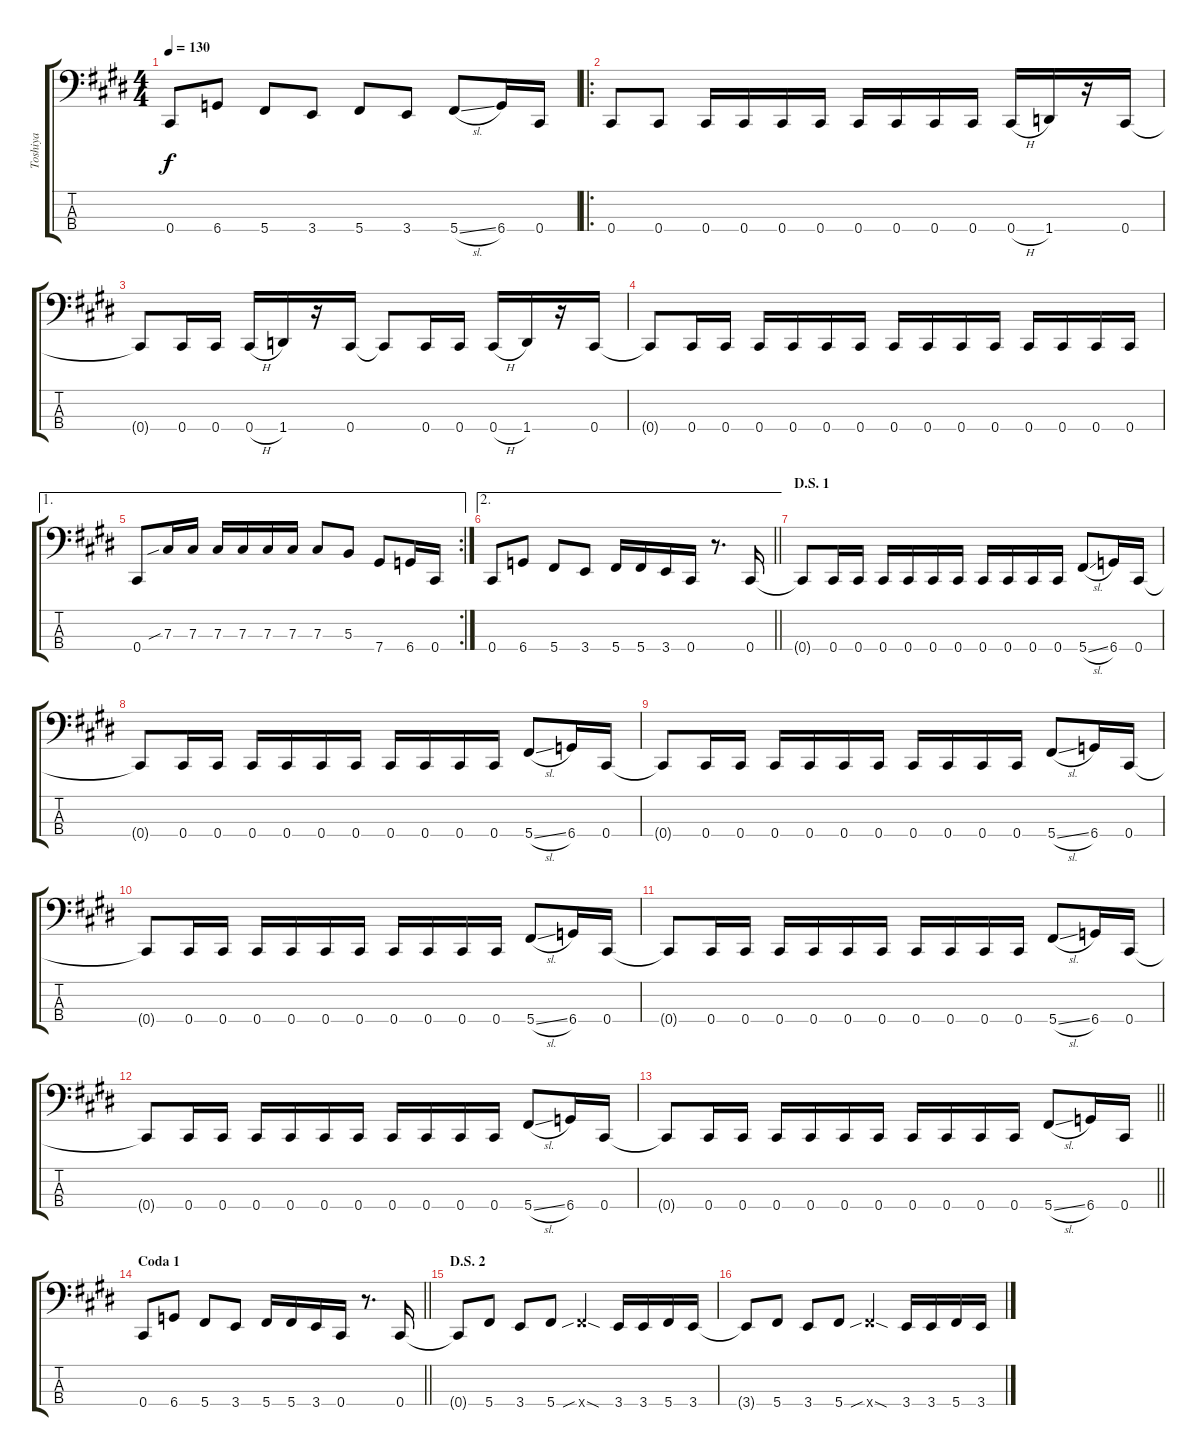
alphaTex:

\track ("Toshiya" "Toshiya") {instrument electricbasspick}
\staff {score tabs}
\tuning (E2 B1 Gb1 Db1) {hide}
\ts (4 4)
\tempo 130
\clef f4
\ks c#minor
0.4{t}.8{dy f} 6.4.8 5.4.8 3.4.8 5.4.8 3.4.8 5.4{sl}.8 6.4.16 0.4.16 |
\ro
0.4.8 0.4.8 0.4.16 0.4.16 0.4.16 0.4.16 0.4.16 0.4.16 0.4.16 0.4.16 0.4{h}.16 1.4.16 r.16 0.4.16 |
0.4{t}.8 0.4.16 0.4.16 0.4{h}.16 1.4.16 r.16 0.4.16 0.4{t}.8 0.4.16 0.4.16 0.4{h}.16 1.4.16 r.16 0.4.16 |
0.4{t}.8 0.4.16 0.4.16 0.4.16 0.4.16 0.4.16 0.4.16 0.4.16 0.4.16 0.4.16 0.4.16 0.4.16 0.4.16 0.4.16 0.4.16 |
\ae 1
\rc 2
0.4.8 7.3{sib}.16 7.3.16 7.3.16 7.3.16 7.3.16 7.3.16 7.3.8 5.3.8 7.4.8 6.4.16 0.4.16 |
\ae 2
\barLineRight lightlight
0.4.8 6.4.8 5.4.8 3.4.8 5.4.16 5.4.16 3.4.16 0.4.16 r.8{d} 0.4.16 |
\section ("" "D.S. 1")
0.4{t}.8 0.4.16 0.4.16 0.4.16 0.4.16 0.4.16 0.4.16 0.4.16 0.4.16 0.4.16 0.4.16 5.4{sl}.8 6.4.16 0.4.16 |
0.4{t}.8 0.4.16 0.4.16 0.4.16 0.4.16 0.4.16 0.4.16 0.4.16 0.4.16 0.4.16 0.4.16 5.4{sl}.8 6.4.16 0.4.16 |
0.4{t}.8 0.4.16 0.4.16 0.4.16 0.4.16 0.4.16 0.4.16 0.4.16 0.4.16 0.4.16 0.4.16 5.4{sl}.8 6.4.16 0.4.16 |
0.4{t}.8 0.4.16 0.4.16 0.4.16 0.4.16 0.4.16 0.4.16 0.4.16 0.4.16 0.4.16 0.4.16 5.4{sl}.8 6.4.16 0.4.16 |
0.4{t}.8 0.4.16 0.4.16 0.4.16 0.4.16 0.4.16 0.4.16 0.4.16 0.4.16 0.4.16 0.4.16 5.4{sl}.8 6.4.16 0.4.16 |
0.4{t}.8 0.4.16 0.4.16 0.4.16 0.4.16 0.4.16 0.4.16 0.4.16 0.4.16 0.4.16 0.4.16 5.4{sl}.8 6.4.16 0.4.16 |
\barLineRight lightlight
0.4{t}.8 0.4.16 0.4.16 0.4.16 0.4.16 0.4.16 0.4.16 0.4.16 0.4.16 0.4.16 0.4.16 5.4{sl}.8 6.4.16 0.4.16 |
\section ("" "Coda 1")
\barLineRight lightlight
0.4.8 6.4.8 5.4.8 3.4.8 5.4.16 5.4.16 3.4.16 0.4.16 r.8{d} 0.4.16 |
\section ("" "D.S. 2")
0.4{t}.8 5.4.8 3.4.8 5.4.8 5.4{sib sod x}.4 3.4.16 3.4.16 5.4.16 3.4.16 |
3.4{t}.8 5.4.8 3.4.8 5.4.8 5.4{sib sod x}.4 3.4.16 3.4.16 5.4.16 3.4.16
